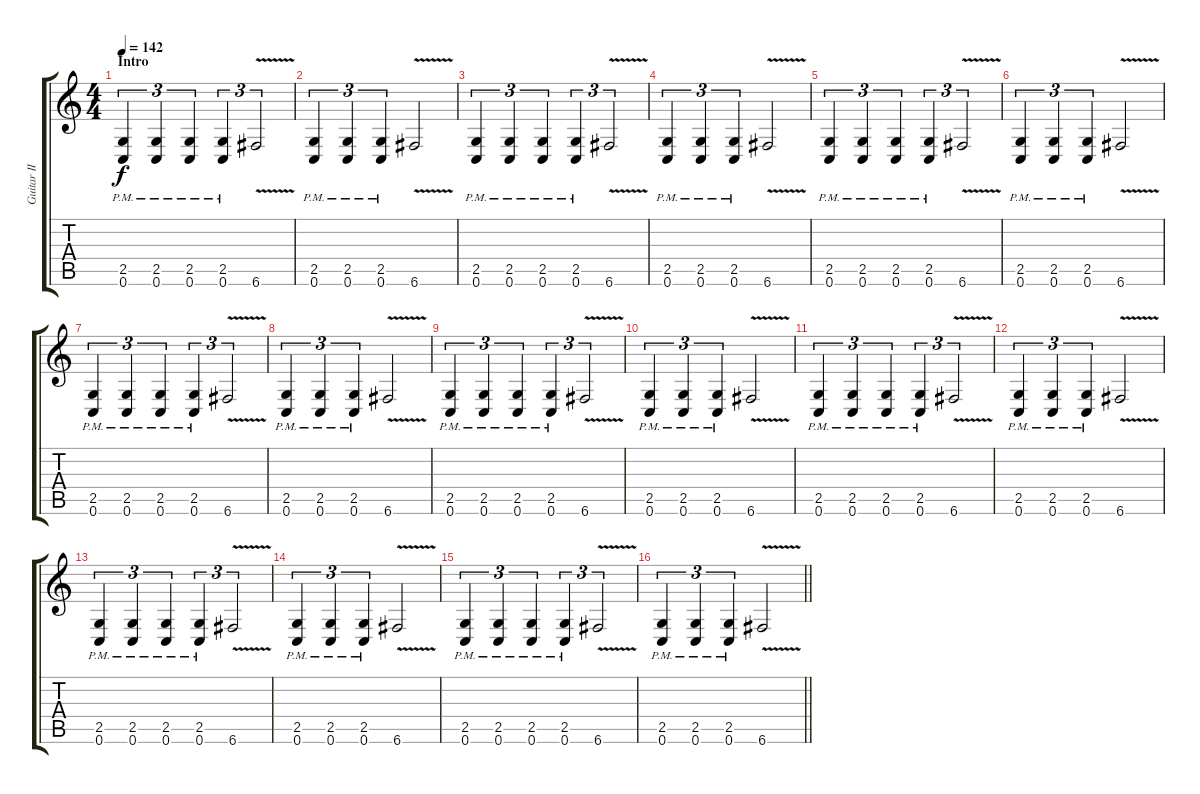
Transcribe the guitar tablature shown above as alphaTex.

\track ("Guitar II" "Guitar II") {instrument distortionguitar}
\staff {score tabs}
\tuning (C4 G3 Eb3 Bb2 F2 C2) {hide}
\ts (4 4)
\section ("" "Intro")
\tempo 142
\clef g2
\ks c
(2.5{pm} 0.6{pm}).4{tu (3 2) dy f instrument distortionguitar} (2.5{pm} 0.6{pm}).4{tu (3 2)} (2.5{pm} 0.6{pm}).4{tu (3 2)} (2.5{pm} 0.6{pm}).4{tu (3 2)} 6.6{v}.2{tu (3 2)} |
(2.5{pm} 0.6{pm}).4{tu (3 2)} (2.5{pm} 0.6{pm}).4{tu (3 2)} (2.5{pm} 0.6{pm}).4{tu (3 2)} 6.6{v}.2 |
(2.5{pm} 0.6{pm}).4{tu (3 2)} (2.5{pm} 0.6{pm}).4{tu (3 2)} (2.5{pm} 0.6{pm}).4{tu (3 2)} (2.5{pm} 0.6{pm}).4{tu (3 2)} 6.6{v}.2{tu (3 2)} |
(2.5{pm} 0.6{pm}).4{tu (3 2)} (2.5{pm} 0.6{pm}).4{tu (3 2)} (2.5{pm} 0.6{pm}).4{tu (3 2)} 6.6{v}.2 |
(2.5{pm} 0.6{pm}).4{tu (3 2)} (2.5{pm} 0.6{pm}).4{tu (3 2)} (2.5{pm} 0.6{pm}).4{tu (3 2)} (2.5{pm} 0.6{pm}).4{tu (3 2)} 6.6{v}.2{tu (3 2)} |
(2.5{pm} 0.6{pm}).4{tu (3 2)} (2.5{pm} 0.6{pm}).4{tu (3 2)} (2.5{pm} 0.6{pm}).4{tu (3 2)} 6.6{v}.2 |
(2.5{pm} 0.6{pm}).4{tu (3 2)} (2.5{pm} 0.6{pm}).4{tu (3 2)} (2.5{pm} 0.6{pm}).4{tu (3 2)} (2.5{pm} 0.6{pm}).4{tu (3 2)} 6.6{v}.2{tu (3 2)} |
(2.5{pm} 0.6{pm}).4{tu (3 2)} (2.5{pm} 0.6{pm}).4{tu (3 2)} (2.5{pm} 0.6{pm}).4{tu (3 2)} 6.6{v}.2 |
(2.5{pm} 0.6{pm}).4{tu (3 2)} (2.5{pm} 0.6{pm}).4{tu (3 2)} (2.5{pm} 0.6{pm}).4{tu (3 2)} (2.5{pm} 0.6{pm}).4{tu (3 2)} 6.6{v}.2{tu (3 2)} |
(2.5{pm} 0.6{pm}).4{tu (3 2)} (2.5{pm} 0.6{pm}).4{tu (3 2)} (2.5{pm} 0.6{pm}).4{tu (3 2)} 6.6{v}.2 |
(2.5{pm} 0.6{pm}).4{tu (3 2)} (2.5{pm} 0.6{pm}).4{tu (3 2)} (2.5{pm} 0.6{pm}).4{tu (3 2)} (2.5{pm} 0.6{pm}).4{tu (3 2)} 6.6{v}.2{tu (3 2)} |
(2.5{pm} 0.6{pm}).4{tu (3 2)} (2.5{pm} 0.6{pm}).4{tu (3 2)} (2.5{pm} 0.6{pm}).4{tu (3 2)} 6.6{v}.2 |
(2.5{pm} 0.6{pm}).4{tu (3 2)} (2.5{pm} 0.6{pm}).4{tu (3 2)} (2.5{pm} 0.6{pm}).4{tu (3 2)} (2.5{pm} 0.6{pm}).4{tu (3 2)} 6.6{v}.2{tu (3 2)} |
(2.5{pm} 0.6{pm}).4{tu (3 2)} (2.5{pm} 0.6{pm}).4{tu (3 2)} (2.5{pm} 0.6{pm}).4{tu (3 2)} 6.6{v}.2 |
(2.5{pm} 0.6{pm}).4{tu (3 2)} (2.5{pm} 0.6{pm}).4{tu (3 2)} (2.5{pm} 0.6{pm}).4{tu (3 2)} (2.5{pm} 0.6{pm}).4{tu (3 2)} 6.6{v}.2{tu (3 2)} |
\barLineRight lightlight
(2.5{pm} 0.6{pm}).4{tu (3 2)} (2.5{pm} 0.6{pm}).4{tu (3 2)} (2.5{pm} 0.6{pm}).4{tu (3 2)} 6.6{v}.2
